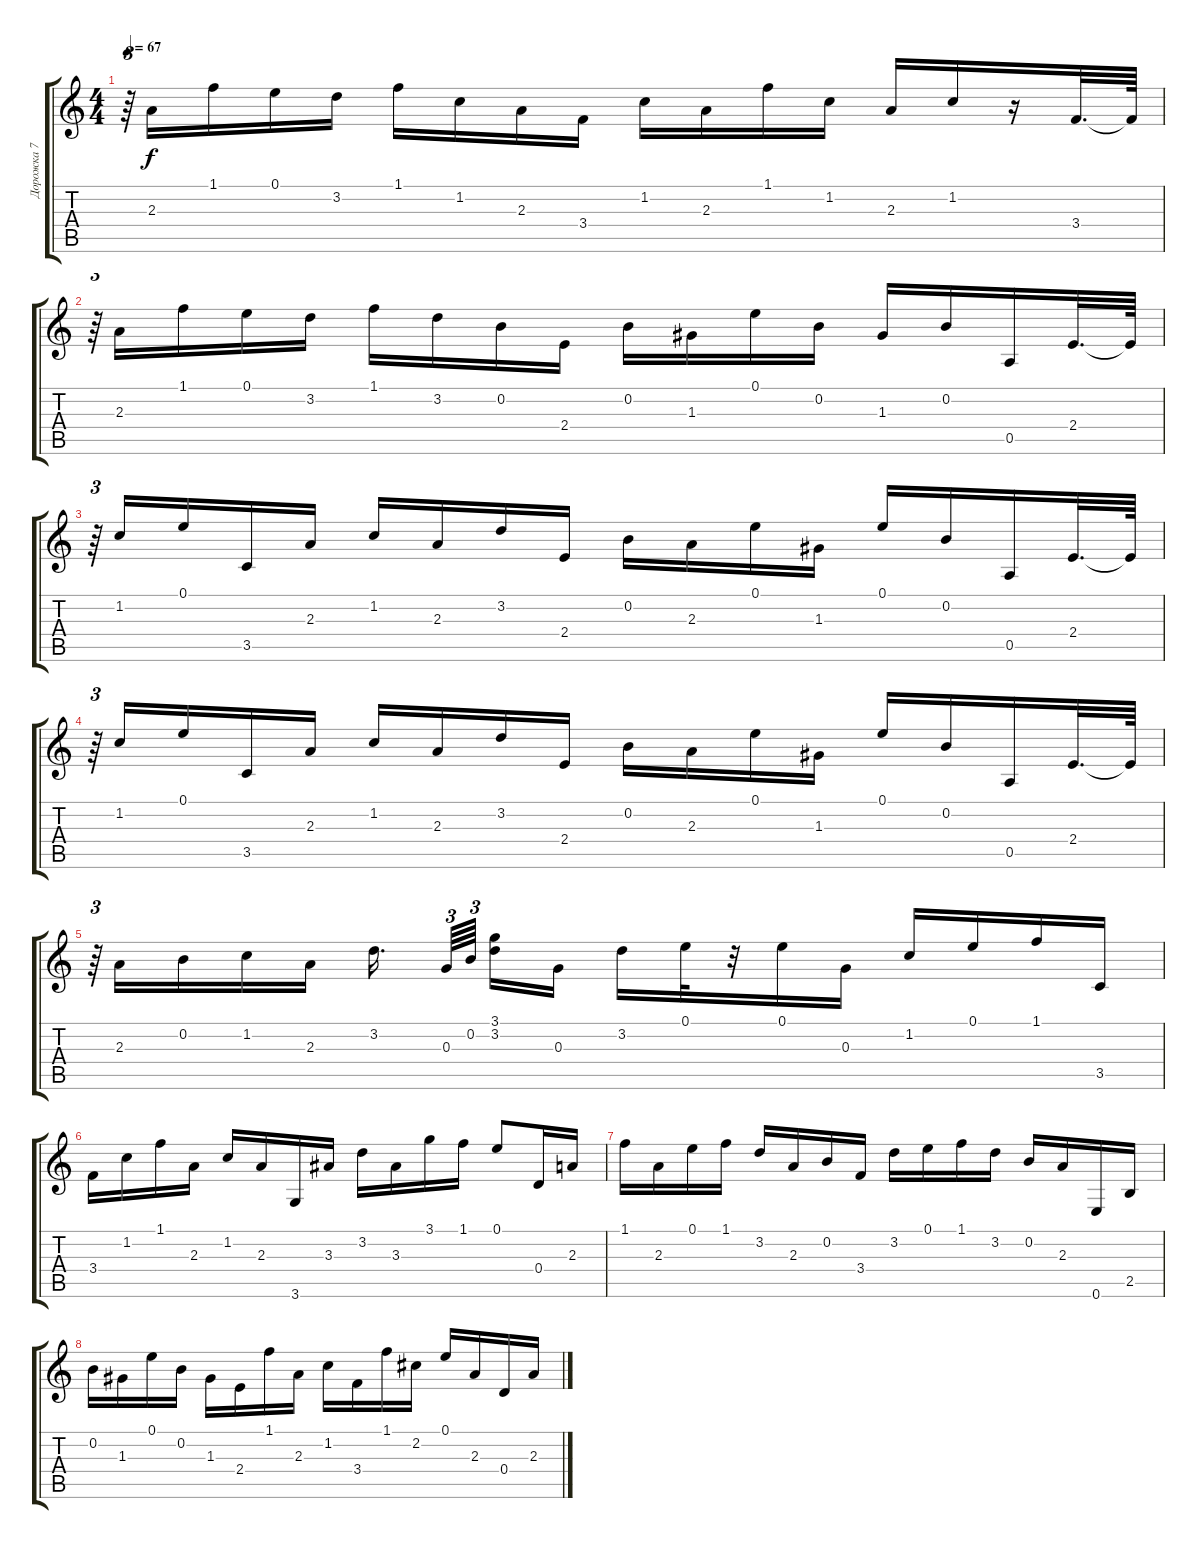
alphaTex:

\track ("Дорожка 7" "Дорожка 7") {instrument acousticguitarsteel}
\staff {score tabs}
\tuning (E4 B3 G3 D3 A2 E2) {hide}
\ts (4 4)
\tempo 67
\clef g2
\ks c
r.64{tu (3 2) dy f} 2.3.16 1.1.16 0.1.16 3.2.16 1.1.16 1.2.16 2.3.16 3.4.16 1.2.16 2.3.16 1.1.16 1.2.16 2.3.16 1.2.16 r.16 3.4.32{d} 3.4{t}.64 |
r.64{tu (3 2)} 2.3.16 1.1.16 0.1.16 3.2.16 1.1.16 3.2.16 0.2.16 2.4.16 0.2.16 1.3.16 0.1.16 0.2.16 1.3.16 0.2.16 0.5.16 2.4.32{d} 2.4{t}.64 |
r.64{tu (3 2)} 1.2.16 0.1.16 3.5.16 2.3.16 1.2.16 2.3.16 3.2.16 2.4.16 0.2.16 2.3.16 0.1.16 1.3.16 0.1.16 0.2.16 0.5.16 2.4.32{d} 2.4{t}.64 |
r.64{tu (3 2)} 1.2.16 0.1.16 3.5.16 2.3.16 1.2.16 2.3.16 3.2.16 2.4.16 0.2.16 2.3.16 0.1.16 1.3.16 0.1.16 0.2.16 0.5.16 2.4.32{d} 2.4{t}.64 |
r.64{tu (3 2)} 2.3.16 0.2.16 1.2.16 2.3.16 3.2.16{d beam splitsecondary} 0.3.64{tu (3 2)} 0.2.64{tu (3 2) beam splitsecondary} (3.1 3.2).16 0.3.16 3.2.16 0.1.32 r.32 0.1.16 0.3.16 1.2.16 0.1.16 1.1.16 3.5.16 |
3.4.16 1.2.16 1.1.16 2.3.16 1.2.16 2.3.16 3.6.16 3.3.16 3.2.16 3.3.16 3.1.16 1.1.16 0.1.8 0.4.16 2.3.16 |
1.1.16 2.3.16 0.1.16 1.1.16 3.2.16 2.3.16 0.2.16 3.4.16 3.2.16 0.1.16 1.1.16 3.2.16 0.2.16 2.3.16 0.6.16 2.5.16 |
0.2.16 1.3.16 0.1.16 0.2.16 1.3.16 2.4.16 1.1.16 2.3.16 1.2.16 3.4.16 1.1.16 2.2.16 0.1.16 2.3.16 0.4.16 2.3.16
